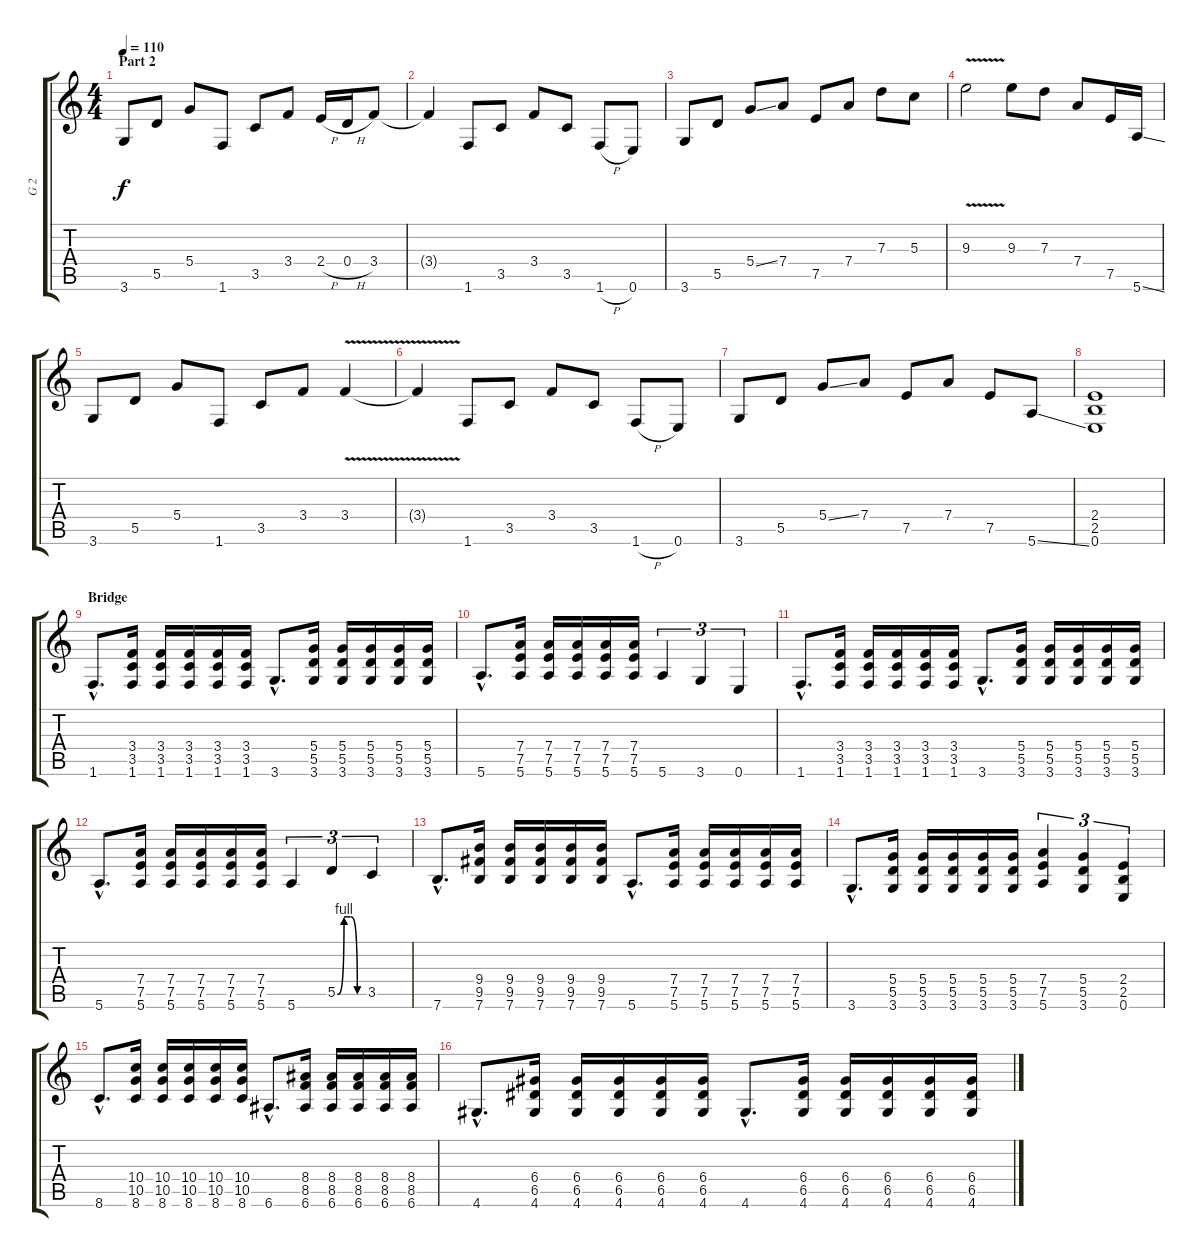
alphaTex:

\track ("G 2" "G 2") {instrument acousticguitarnylon}
\staff {score tabs}
\tuning (E4 B3 G3 D3 A2 E2) {hide}
\ts (4 4)
\section ("" "Part 2")
\tempo 110
\clef g2
\ks c
3.6.8{dy f} 5.5.8 5.4.8 1.6.8 3.5.8 3.4.8 2.4{h}.16 0.4{h}.16 3.4.8 |
3.4{t}.4 1.6.8 3.5.8 3.4.8 3.5.8 1.6{h}.8 0.6.8 |
3.6.8 5.5.8 5.4{ss}.8 7.4.8 7.5.8 7.4.8 7.3.8 5.3.8 |
9.3{v}.2 9.3.8 7.3.8 7.4.8 7.5.16 5.6{ss}.16 |
3.6.8 5.5.8 5.4.8 1.6.8 3.5.8 3.4.8 3.4{v}.4 |
3.4{t}.4 1.6.8 3.5.8 3.4.8 3.5.8 1.6{h}.8 0.6.8 |
3.6.8 5.5.8 5.4{ss}.8 7.4.8 7.5.8 7.4.8 7.5.8 5.6{ss}.8 |
(2.4 2.5 0.6).1 |
\section ("" "Bridge")
1.6{hac}.8{d} (3.4 3.5 1.6).16 (3.4 3.5 1.6).16 (3.4 3.5 1.6).16 (3.4 3.5 1.6).16 (3.4 3.5 1.6).16 3.6{hac}.8{d} (5.4 5.5 3.6).16 (5.4 5.5 3.6).16 (5.4 5.5 3.6).16 (5.4 5.5 3.6).16 (5.4 5.5 3.6).16 |
5.6{hac}.8{d} (7.4 7.5 5.6).16 (7.4 7.5 5.6).16 (7.4 7.5 5.6).16 (7.4 7.5 5.6).16 (7.4 7.5 5.6).16 5.6.4{tu (3 2)} 3.6.4{tu (3 2)} 0.6.4{tu (3 2)} |
1.6{hac}.8{d} (3.4 3.5 1.6).16 (3.4 3.5 1.6).16 (3.4 3.5 1.6).16 (3.4 3.5 1.6).16 (3.4 3.5 1.6).16 3.6{hac}.8{d} (5.4 5.5 3.6).16 (5.4 5.5 3.6).16 (5.4 5.5 3.6).16 (5.4 5.5 3.6).16 (5.4 5.5 3.6).16 |
5.6{hac}.8{d} (7.4 7.5 5.6).16 (7.4 7.5 5.6).16 (7.4 7.5 5.6).16 (7.4 7.5 5.6).16 (7.4 7.5 5.6).16 5.6.4{tu (3 2)} 5.5{be (custom 0 0 15 4 30 4 45 0 60 0)}.4{tu (3 2)} 3.5.4{tu (3 2)} |
7.6{hac}.8{d} (9.4 9.5 7.6).16 (9.4 9.5 7.6).16 (9.4 9.5 7.6).16 (9.4 9.5 7.6).16 (9.4 9.5 7.6).16 5.6{hac}.8{d} (7.4 7.5 5.6).16 (7.4 7.5 5.6).16 (7.4 7.5 5.6).16 (7.4 7.5 5.6).16 (7.4 7.5 5.6).16 |
3.6{hac}.8{d} (5.4 5.5 3.6).16 (5.4 5.5 3.6).16 (5.4 5.5 3.6).16 (5.4 5.5 3.6).16 (5.4 5.5 3.6).16 (7.4 7.5 5.6).4{tu (3 2)} (5.4 5.5 3.6).4{tu (3 2)} (2.4 2.5 0.6).4{tu (3 2)} |
8.6{hac}.8{d} (10.4 10.5 8.6).16 (10.4 10.5 8.6).16 (10.4 10.5 8.6).16 (10.4 10.5 8.6).16 (10.4 10.5 8.6).16 6.6{hac}.8{d} (8.4 8.5 6.6).16 (8.4 8.5 6.6).16 (8.4 8.5 6.6).16 (8.4 8.5 6.6).16 (8.4 8.5 6.6).16 |
4.6{hac}.8{d} (6.4 6.5 4.6).16 (6.4 6.5 4.6).16 (6.4 6.5 4.6).16 (6.4 6.5 4.6).16 (6.4 6.5 4.6).16 4.6{hac}.8{d} (6.4 6.5 4.6).16 (6.4 6.5 4.6).16 (6.4 6.5 4.6).16 (6.4 6.5 4.6).16 (6.4 6.5 4.6).16
